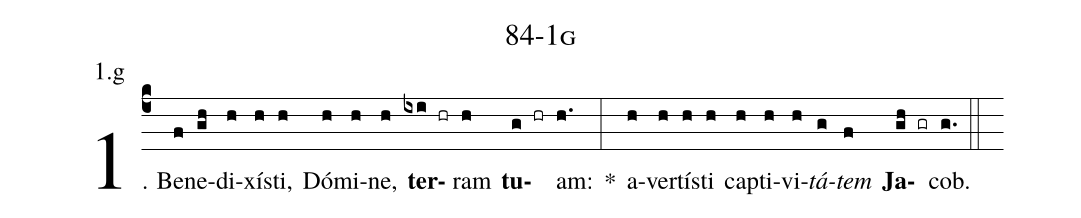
name: 84-1g;
annotation: 1.g;
%%
(c4)1. Be(f)ne(gh)di(h)xís(h)ti,(h) Dó(h)mi(h)ne,(h) <b>ter</b>(ixi hr)ram(h) <b>tu</b>(g hr)am:(h.) *(:) a(h)ver(h)tís(h)ti(h) cap(h)ti(h)vi(h)<i>tá</i>(g)<i>tem</i>(f) <b>Ja</b>(gh gr)cob.(g.) (::)
